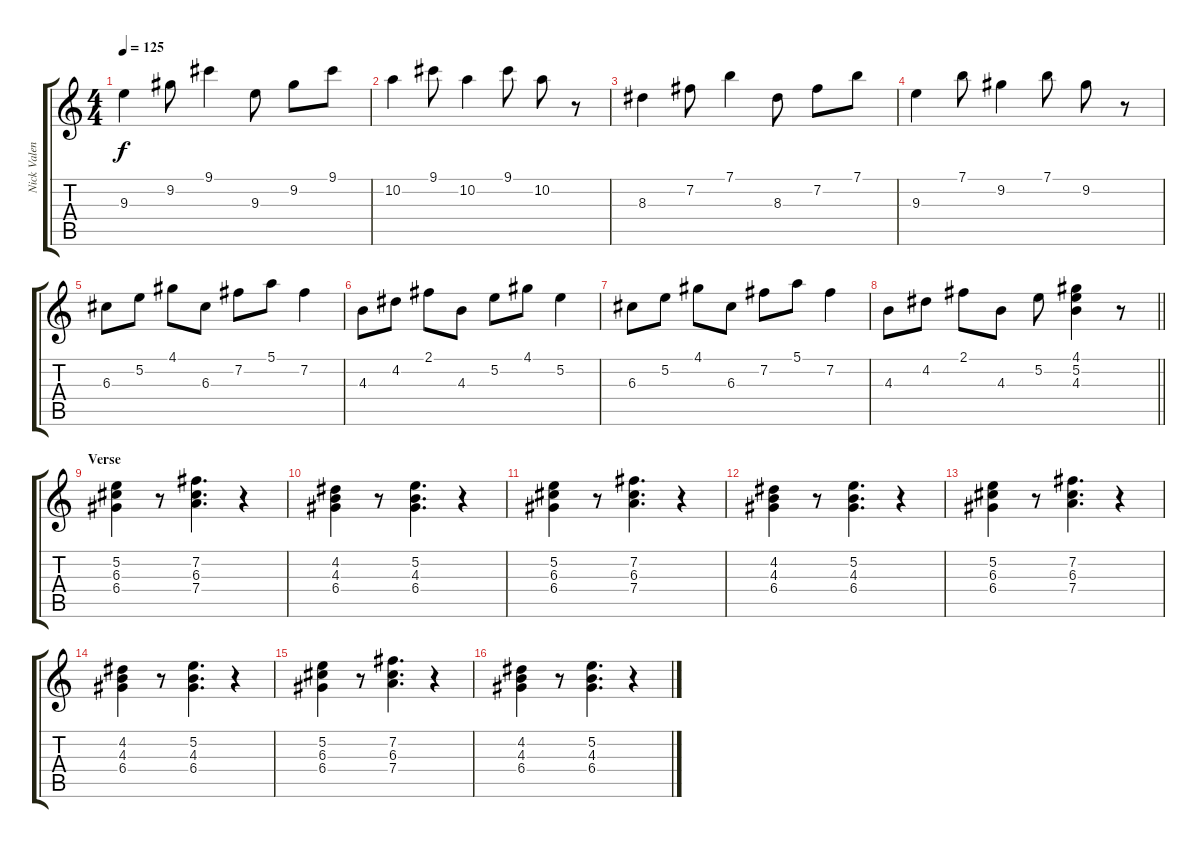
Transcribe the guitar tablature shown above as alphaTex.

\track ("Nick Valensi" "Nick Valen") {instrument overdrivenguitar}
\staff {score tabs}
\tuning (E4 B3 G3 D3 A2 E2) {hide}
\ts (4 4)
\tempo 125
\clef g2
\ks c
9.3.4{dy f} 9.2.8 9.1.4 9.3.8 9.2.8 9.1.8 |
10.2.4 9.1.8 10.2.4 9.1.8 10.2.8 r.8 |
8.3.4 7.2.8 7.1.4 8.3.8 7.2.8 7.1.8 |
9.3.4 7.1.8 9.2.4 7.1.8 9.2.8 r.8 |
6.3.8 5.2.8 4.1.8 6.3.8 7.2.8 5.1.8 7.2.4 |
4.3.8 4.2.8 2.1.8 4.3.8 5.2.8 4.1.8 5.2.4 |
6.3.8 5.2.8 4.1.8 6.3.8 7.2.8 5.1.8 7.2.4 |
\barLineRight lightlight
4.3.8 4.2.8 2.1.8 4.3.8 5.2.8 (4.1 5.2 4.3).4 r.8 |
\section ("" "Verse")
(5.2 6.3 6.4).4 r.8 (7.2 6.3 7.4).4{d} r.4 |
(4.2 4.3 6.4).4 r.8 (5.2 4.3 6.4).4{d} r.4 |
(5.2 6.3 6.4).4 r.8 (7.2 6.3 7.4).4{d} r.4 |
(4.2 4.3 6.4).4 r.8 (5.2 4.3 6.4).4{d} r.4 |
(5.2 6.3 6.4).4 r.8 (7.2 6.3 7.4).4{d} r.4 |
(4.2 4.3 6.4).4 r.8 (5.2 4.3 6.4).4{d} r.4 |
(5.2 6.3 6.4).4 r.8 (7.2 6.3 7.4).4{d} r.4 |
(4.2 4.3 6.4).4 r.8 (5.2 4.3 6.4).4{d} r.4
